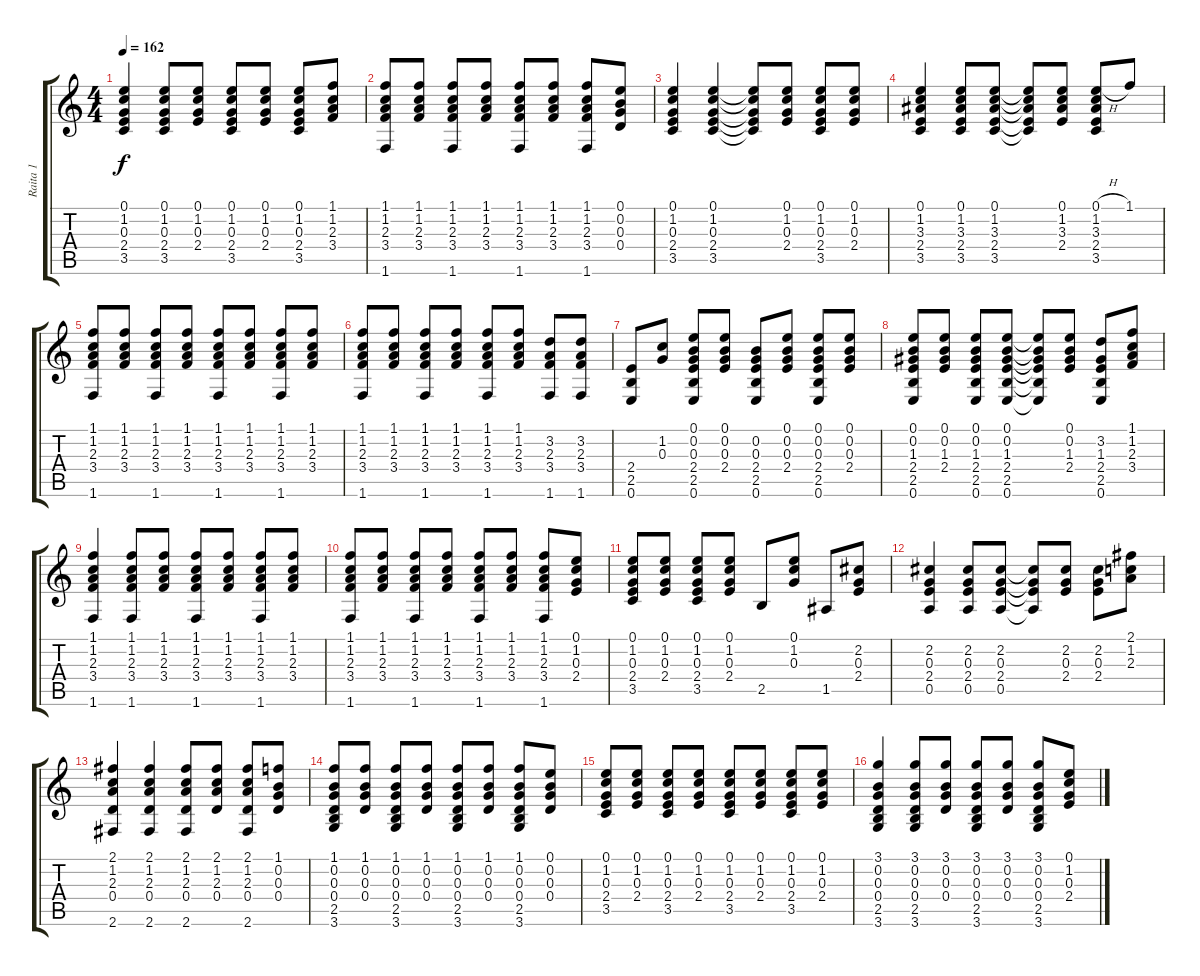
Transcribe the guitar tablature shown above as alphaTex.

\track ("Raita 1" "Raita 1") {instrument acousticguitarsteel}
\staff {score tabs}
\tuning (E4 B3 G3 D3 A2 E2) {hide}
\ts (4 4)
\tempo 162
\clef g2
\ks c
(0.1 1.2 0.3 2.4 3.5).4{dy f} (0.1 1.2 0.3 2.4 3.5).8 (0.1 1.2 0.3 2.4).8 (0.1 1.2 0.3 2.4 3.5).8 (0.1 1.2 0.3 2.4).8 (0.1 1.2 0.3 2.4 3.5).8 (1.1 1.2 2.3 3.4).8 |
(1.1 1.2 2.3 3.4 1.6).8 (1.1 1.2 2.3 3.4).8 (1.1 1.2 2.3 3.4 1.6).8 (1.1 1.2 2.3 3.4).8 (1.1 1.2 2.3 3.4 1.6).8 (1.1 1.2 2.3 3.4).8 (1.1 1.2 2.3 3.4 1.6).8 (0.1 0.2 0.3 0.4).8 |
(0.1 1.2 0.3 2.4 3.5).4 (0.1 1.2 0.3 2.4 3.5).4 (0.1{t} 1.2{t} 0.3{t} 2.4{t} 3.5{t}).8 (0.1 1.2 0.3 2.4).8 (0.1 1.2 0.3 2.4 3.5).8 (0.1 1.2 0.3 2.4).8 |
(0.1 1.2 3.3 2.4 3.5).4 (0.1 1.2 3.3 2.4 3.5).8 (0.1 1.2 3.3 2.4 3.5).8 (0.1{t} 1.2{t} 3.3{t} 2.4{t} 3.5{t}).8 (0.1 1.2 3.3 2.4).8 (0.1{h} 1.2 3.3 2.4 3.5).8 1.1.8 |
(1.1 1.2 2.3 3.4 1.6).8 (1.1 1.2 2.3 3.4).8 (1.1 1.2 2.3 3.4 1.6).8 (1.1 1.2 2.3 3.4).8 (1.1 1.2 2.3 3.4 1.6).8 (1.1 1.2 2.3 3.4).8 (1.1 1.2 2.3 3.4 1.6).8 (1.1 1.2 2.3 3.4).8 |
(1.1 1.2 2.3 3.4 1.6).8 (1.1 1.2 2.3 3.4).8 (1.1 1.2 2.3 3.4 1.6).8 (1.1 1.2 2.3 3.4).8 (1.1 1.2 2.3 3.4 1.6).8 (1.1 1.2 2.3 3.4).8 (3.2 2.3 3.4 1.6).8 (3.2 2.3 3.4 1.6).8 |
(2.4 2.5 0.6).8 (1.2 0.3).8 (0.1 0.2 0.3 2.4 2.5 0.6).8 (0.1 0.2 0.3 2.4).8 (0.2 0.3 2.4 2.5 0.6).8 (0.1 0.2 0.3 2.4).8 (0.1 0.2 0.3 2.4 2.5 0.6).8 (0.1 0.2 0.3 2.4).8 |
(0.1 0.2 1.3 2.4 2.5 0.6).8 (0.1 0.2 1.3 2.4).8 (0.1 0.2 1.3 2.4 2.5 0.6).8 (0.1 0.2 1.3 2.4 2.5 0.6).8 (0.1{t} 0.2{t} 1.3{t} 2.4{t} 2.5{t} 0.6{t}).8 (0.1 0.2 1.3 2.4).8 (3.2 1.3 2.4 2.5 0.6).8 (1.1 1.2 2.3 3.4).8 |
(1.1 1.2 2.3 3.4 1.6).4 (1.1 1.2 2.3 3.4 1.6).8 (1.1 1.2 2.3 3.4).8 (1.1 1.2 2.3 3.4 1.6).8 (1.1 1.2 2.3 3.4).8 (1.1 1.2 2.3 3.4 1.6).8 (1.1 1.2 2.3 3.4).8 |
(1.1 1.2 2.3 3.4 1.6).8 (1.1 1.2 2.3 3.4).8 (1.1 1.2 2.3 3.4 1.6).8 (1.1 1.2 2.3 3.4).8 (1.1 1.2 2.3 3.4 1.6).8 (1.1 1.2 2.3 3.4).8 (1.1 1.2 2.3 3.4 1.6).8 (0.1 1.2 0.3 2.4).8 |
(0.1 1.2 0.3 2.4 3.5).8 (0.1 1.2 0.3 2.4).8 (0.1 1.2 0.3 2.4 3.5).8 (0.1 1.2 0.3 2.4).8 2.5.8 (0.1 1.2 0.3).8 1.5.8 (2.2 0.3 2.4).8 |
(2.2 0.3 2.4 0.5).4 (2.2 0.3 2.4 0.5).8 (2.2 0.3 2.4 0.5).8 (2.2{t} 0.3{t} 2.4{t} 0.5{t}).8 (2.2 0.3 2.4).8 (2.2 0.3 2.4).8 (2.1 1.2 2.3).8 |
(2.1 1.2 2.3 0.4 2.6).4 (2.1 1.2 2.3 0.4 2.6).4 (2.1 1.2 2.3 0.4 2.6).8 (2.1 1.2 2.3 0.4).8 (2.1 1.2 2.3 0.4 2.6).8 (1.1 0.2 0.3 0.4).8 |
(1.1 0.2 0.3 0.4 2.5 3.6).8 (1.1 0.2 0.3 0.4).8 (1.1 0.2 0.3 0.4 2.5 3.6).8 (1.1 0.2 0.3 0.4).8 (1.1 0.2 0.3 0.4 2.5 3.6).8 (1.1 0.2 0.3 0.4).8 (1.1 0.2 0.3 0.4 2.5 3.6).8 (0.1 0.2 0.3 0.4).8 |
(0.1 1.2 0.3 2.4 3.5).8 (0.1 1.2 0.3 2.4).8 (0.1 1.2 0.3 2.4 3.5).8 (0.1 1.2 0.3 2.4).8 (0.1 1.2 0.3 2.4 3.5).8 (0.1 1.2 0.3 2.4).8 (0.1 1.2 0.3 2.4 3.5).8 (0.1 1.2 0.3 2.4).8 |
(3.1 0.2 0.3 0.4 2.5 3.6).4 (3.1 0.2 0.3 0.4 2.5 3.6).8 (3.1 0.2 0.3 0.4).8 (3.1 0.2 0.3 0.4 2.5 3.6).8 (3.1 0.2 0.3 0.4).8 (3.1 0.2 0.3 0.4 2.5 3.6).8 (0.1 1.2 0.3 2.4).8
